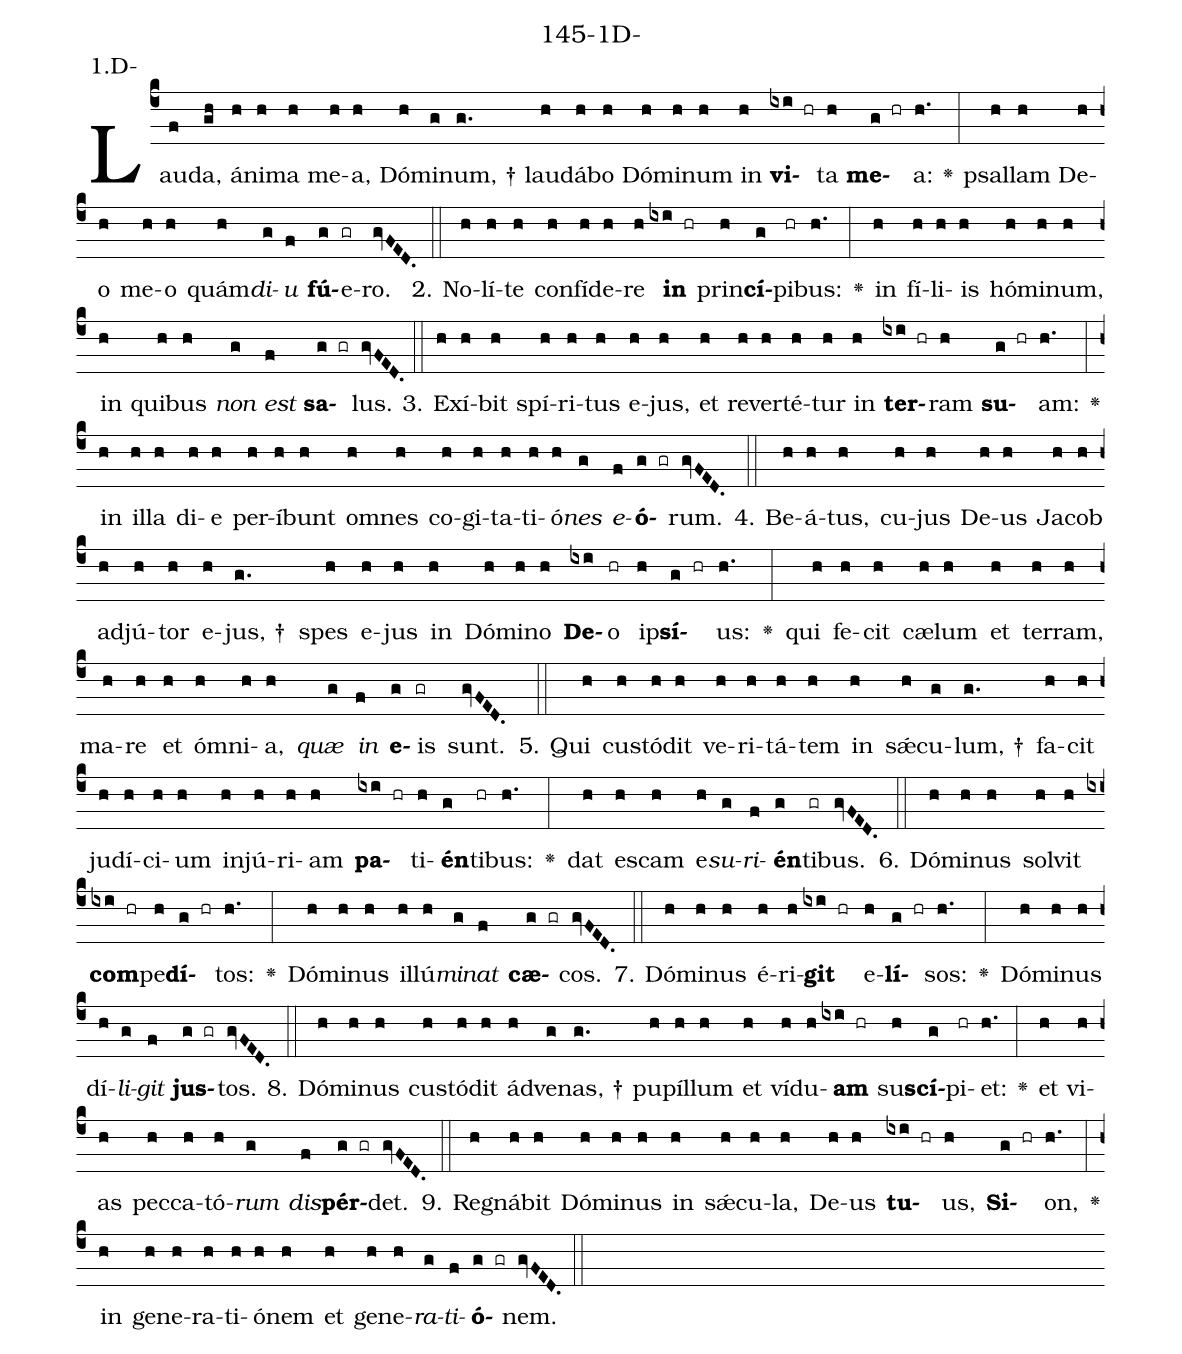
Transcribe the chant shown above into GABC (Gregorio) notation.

name: 145-1D-;
annotation: 1.D-;
%%
(c4)Lau(f)da,(gh) á(h)ni(h)ma(h) me(h)a,(h) Dó(h)mi(g)num, †(g.) lau(h)dá(h)bo(h) Dó(h)mi(h)num(h) in(h) <b>vi</b>(ixi hr)ta(h) <b>me</b>(g hr)a:(h.) <v>\greheightstar</v>(:) psal(h)lam(h) De(h)o(h) me(h)o(h) quám(h)<i>di</i>(g)<i>u</i>(f) <b>fú</b>(g)e(gr)ro.(gvFED.) (::)
2. No(h)lí(h)te(h) con(h)fí(h)de(h)re(h) <b>in</b>(ixi hr) prin(h)<b>cí</b>(g)pi(hr)bus:(h.) <v>\greheightstar</v>(:) in(h) fí(h)li(h)is(h) hó(h)mi(h)num,(h) in(h) qui(h)bus(h) <i>non</i>(g) <i>est</i>(f) <b>sa</b>(g gr)lus.(gvFED.) (::)
3. Ex(h)í(h)bit(h) spí(h)ri(h)tus(h) e(h)jus,(h) et(h) re(h)ver(h)té(h)tur(h) in(h) <b>ter</b>(ixi hr)ram(h) <b>su</b>(g hr)am:(h.) <v>\greheightstar</v>(:) in(h) il(h)la(h) di(h)e(h) per(h)í(h)bunt(h) om(h)nes(h) co(h)gi(h)ta(h)ti(h)ó(h)<i>nes</i>(g) <i>e</i>(f)<b>ó</b>(g gr)rum.(gvFED.) (::)
4. Be(h)á(h)tus,(h) cu(h)jus(h) De(h)us(h) Ja(h)cob(h) ad(h)jú(h)tor(h) e(h)jus, †(g.) spes(h) e(h)jus(h) in(h) Dó(h)mi(h)no(h) <b>De</b>(ixi)o(hr) ip(h)<b>sí</b>(g hr)us:(h.) <v>\greheightstar</v>(:) qui(h) fe(h)cit(h) cæ(h)lum(h) et(h) ter(h)ram,(h) ma(h)re(h) et(h) óm(h)ni(h)a,(h) <i>quæ</i>(g) <i>in</i>(f) <b>e</b>(g)is(gr) sunt.(gvFED.) (::)
5. Qui(h) cus(h)tó(h)dit(h) ve(h)ri(h)tá(h)tem(h) in(h) sǽ(h)cu(g)lum, †(g.) fa(h)cit(h) ju(h)dí(h)ci(h)um(h) in(h)jú(h)ri(h)am(h) <b>pa</b>(ixi hr)ti(h)<b>én</b>(g)ti(hr)bus:(h.) <v>\greheightstar</v>(:) dat(h) es(h)cam(h) e(h)<i>su</i>(g)<i>ri</i>(f)<b>én</b>(g)ti(gr)bus.(gvFED.) (::)
6. Dó(h)mi(h)nus(h) sol(h)vit(h) <b>com</b>(ixi hr)pe(h)<b>dí</b>(g hr)tos:(h.) <v>\greheightstar</v>(:) Dó(h)mi(h)nus(h) il(h)lú(h)<i>mi</i>(g)<i>nat</i>(f) <b>cæ</b>(g gr)cos.(gvFED.) (::)
7. Dó(h)mi(h)nus(h) é(h)ri(h)<b>git</b>(ixi hr) e(h)<b>lí</b>(g hr)sos:(h.) <v>\greheightstar</v>(:) Dó(h)mi(h)nus(h) dí(h)<i>li</i>(g)<i>git</i>(f) <b>jus</b>(g gr)tos.(gvFED.) (::)
8. Dó(h)mi(h)nus(h) cus(h)tó(h)dit(h) ád(h)ve(g)nas, †(g.) pu(h)píl(h)lum(h) et(h) ví(h)du(h)<b>am</b>(ixi hr) su(h)<b>scí</b>(g)pi(hr)et:(h.) <v>\greheightstar</v>(:) et(h) vi(h)as(h) pec(h)ca(h)tó(h)<i>rum</i>(g) <i>dis</i>(f)<b>pér</b>(g gr)det.(gvFED.) (::)
9. Re(h)gná(h)bit(h) Dó(h)mi(h)nus(h) in(h) sǽ(h)cu(h)la,(h) De(h)us(h) <b>tu</b>(ixi hr)us,(h) <b>Si</b>(g hr)on,(h.) <v>\greheightstar</v>(:) in(h) ge(h)ne(h)ra(h)ti(h)ó(h)nem(h) et(h) ge(h)ne(h)<i>ra</i>(g)<i>ti</i>(f)<b>ó</b>(g gr)nem.(gvFED.) (::)
